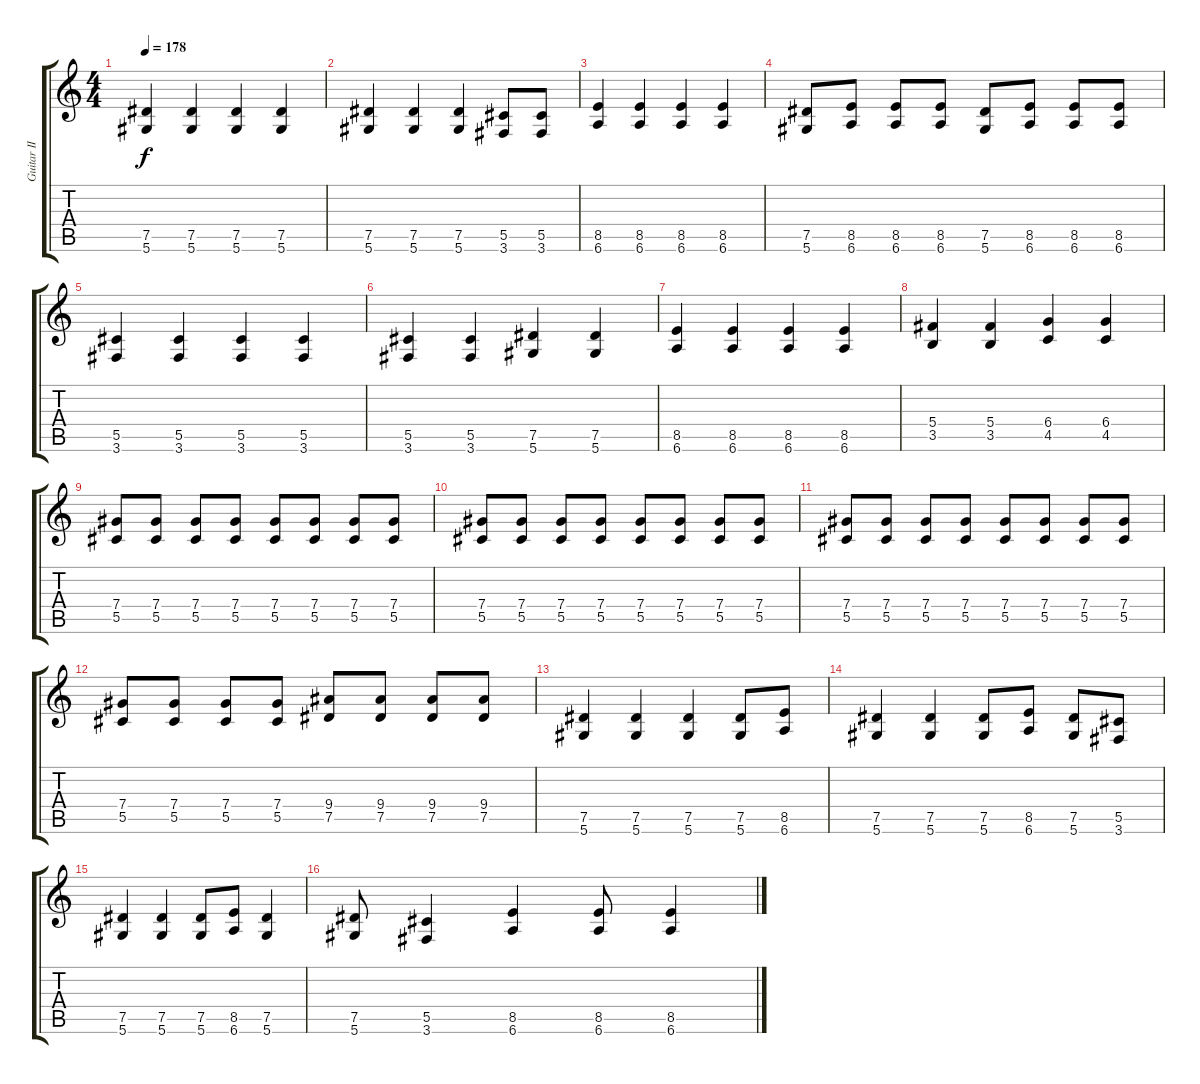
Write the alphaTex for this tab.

\track ("Guitar II" "Guitar II") {instrument distortionguitar}
\staff {score tabs}
\tuning (Eb4 Bb3 Gb3 Db3 Ab2 Eb2) {hide}
\ts (4 4)
\tempo 178
\clef g2
\ks c
(7.5 5.6).4{dy f} (7.5 5.6).4 (7.5 5.6).4 (7.5 5.6).4 |
(7.5 5.6).4 (7.5 5.6).4 (7.5 5.6).4 (5.5 3.6).8 (5.5 3.6).8 |
(8.5 6.6).4 (8.5 6.6).4 (8.5 6.6).4 (8.5 6.6).4 |
(7.5 5.6).8 (8.5 6.6).8 (8.5 6.6).8 (8.5 6.6).8 (7.5 5.6).8 (8.5 6.6).8 (8.5 6.6).8 (8.5 6.6).8 |
(5.5 3.6).4 (5.5 3.6).4 (5.5 3.6).4 (5.5 3.6).4 |
(5.5 3.6).4 (5.5 3.6).4 (7.5 5.6).4 (7.5 5.6).4 |
(8.5 6.6).4 (8.5 6.6).4 (8.5 6.6).4 (8.5 6.6).4 |
(5.4 3.5).4 (5.4 3.5).4 (6.4 4.5).4 (6.4 4.5).4 |
(7.4 5.5).8 (7.4 5.5).8 (7.4 5.5).8 (7.4 5.5).8 (7.4 5.5).8 (7.4 5.5).8 (7.4 5.5).8 (7.4 5.5).8 |
(7.4 5.5).8 (7.4 5.5).8 (7.4 5.5).8 (7.4 5.5).8 (7.4 5.5).8 (7.4 5.5).8 (7.4 5.5).8 (7.4 5.5).8 |
(7.4 5.5).8 (7.4 5.5).8 (7.4 5.5).8 (7.4 5.5).8 (7.4 5.5).8 (7.4 5.5).8 (7.4 5.5).8 (7.4 5.5).8 |
(7.4 5.5).8 (7.4 5.5).8 (7.4 5.5).8 (7.4 5.5).8 (9.4 7.5).8 (9.4 7.5).8 (9.4 7.5).8 (9.4 7.5).8 |
(7.5 5.6).4 (7.5 5.6).4 (7.5 5.6).4 (7.5 5.6).8 (8.5 6.6).8 |
(7.5 5.6).4 (7.5 5.6).4 (7.5 5.6).8 (8.5 6.6).8 (7.5 5.6).8 (5.5 3.6).8 |
(7.5 5.6).4 (7.5 5.6).4 (7.5 5.6).8 (8.5 6.6).8 (7.5 5.6).4 |
(7.5 5.6).8 (5.5 3.6).4 (8.5 6.6).4 (8.5 6.6).8 (8.5 6.6).4
